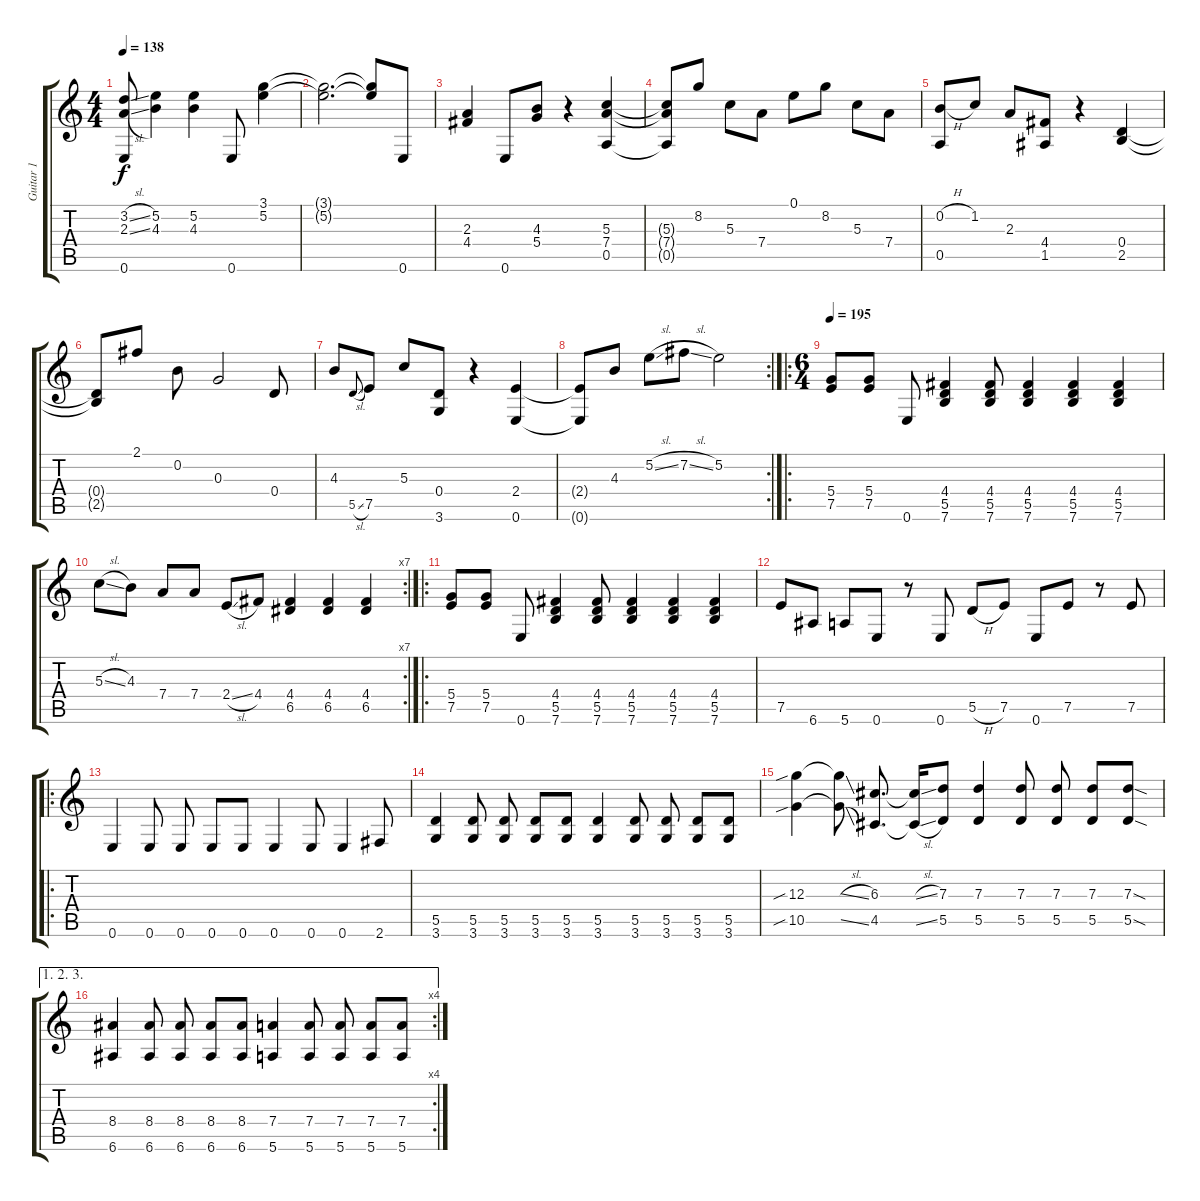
\track ("Guitar 1" "Guitar 1") {instrument distortionguitar}
\staff {score tabs}
\tuning (E4 B3 G3 D3 A2 E2) {hide}
\ts (4 4)
\tempo 138
\clef g2
\ks c
(3.2{sl} 2.3{sl} 0.6).8{dy f instrument acousticguitarsteel} (5.2 4.3).4 (5.2 4.3).4 0.6.8 (3.1 5.2).4 |
(3.1{t} 5.2{t}).2{d} (3.1{t} 5.2{t}).8 0.6.8 |
(2.3 4.4).4 0.6.8 (4.3 5.4).8 r.4 (5.3 7.4 0.5).4 |
(5.3{t} 7.4{t} 0.5{t}).8 8.2.8 5.3.8 7.4.8 0.1.8 8.2.8 5.3.8 7.4.8 |
(0.2{h} 0.5).8 1.2.8 2.3.8 (4.4 1.5).8 r.4 (0.4 2.5).4 |
(0.4{t} 2.5{t}).8 2.1.8 0.2.8 0.3.2 0.4.8 |
4.3.8 5.5{sl}.8{gr onbeat} 7.5.8 5.3.8 (0.4 3.6).8 r.4 (2.4 0.6).4 |
\rc 2
(2.4{t} 0.6{t}).8 4.3.8 5.2{sl}.8 7.2{sl}.8 5.2.2 |
\ro
\ts (6 4)
\tempo 195
(5.4 7.5).8{instrument distortionguitar} (5.4 7.5).8 0.6.8 (4.4 5.5 7.6).4 (4.4 5.5 7.6).8 (4.4 5.5 7.6).4 (4.4 5.5 7.6).4 (4.4 5.5 7.6).4 |
\rc 7
5.3{sl}.8 4.3.8 7.4.8 7.4.8 2.4{sl}.8 4.4.8 (4.4 6.5).4 (4.4 6.5).4 (4.4 6.5).4 |
\ro
(5.4 7.5).8 (5.4 7.5).8 0.6.8 (4.4 5.5 7.6).4 (4.4 5.5 7.6).8 (4.4 5.5 7.6).4 (4.4 5.5 7.6).4 (4.4 5.5 7.6).4 |
7.5.8 6.6.8 5.6.8 0.6.8 r.8 0.6.8 5.5{h}.8 7.5.8 0.6.8 7.5.8 r.8 7.5.8 |
\ro
0.6.4 0.6.8{beam split} 0.6.8 0.6.8 0.6.8 0.6.4 0.6.8 0.6.4 2.6.8 |
(5.5 3.6).4 (5.5 3.6).8{beam split} (5.5 3.6).8 (5.5 3.6).8 (5.5 3.6).8 (5.5 3.6).4 (5.5 3.6).8{beam split} (5.5 3.6).8 (5.5 3.6).8 (5.5 3.6).8 |
(12.3{sib} 10.5{sib}).4 (12.3{sl t} 10.5{sl t}).8{beam split} (6.3 4.5).8{d} (6.3{sl t} 4.5{sl t}).16 (7.3 5.5).8 (7.3 5.5).4 (7.3 5.5).8{beam split} (7.3 5.5).8 (7.3 5.5).8 (7.3{sod} 5.5{sod}).8 |
\ae (1 2 3)
\rc 4
(8.4 6.6).4 (8.4 6.6).8{beam split} (8.4 6.6).8 (8.4 6.6).8 (8.4 6.6).8 (7.4 5.6).4 (7.4 5.6).8{beam split} (7.4 5.6).8 (7.4 5.6).8 (7.4 5.6).8
